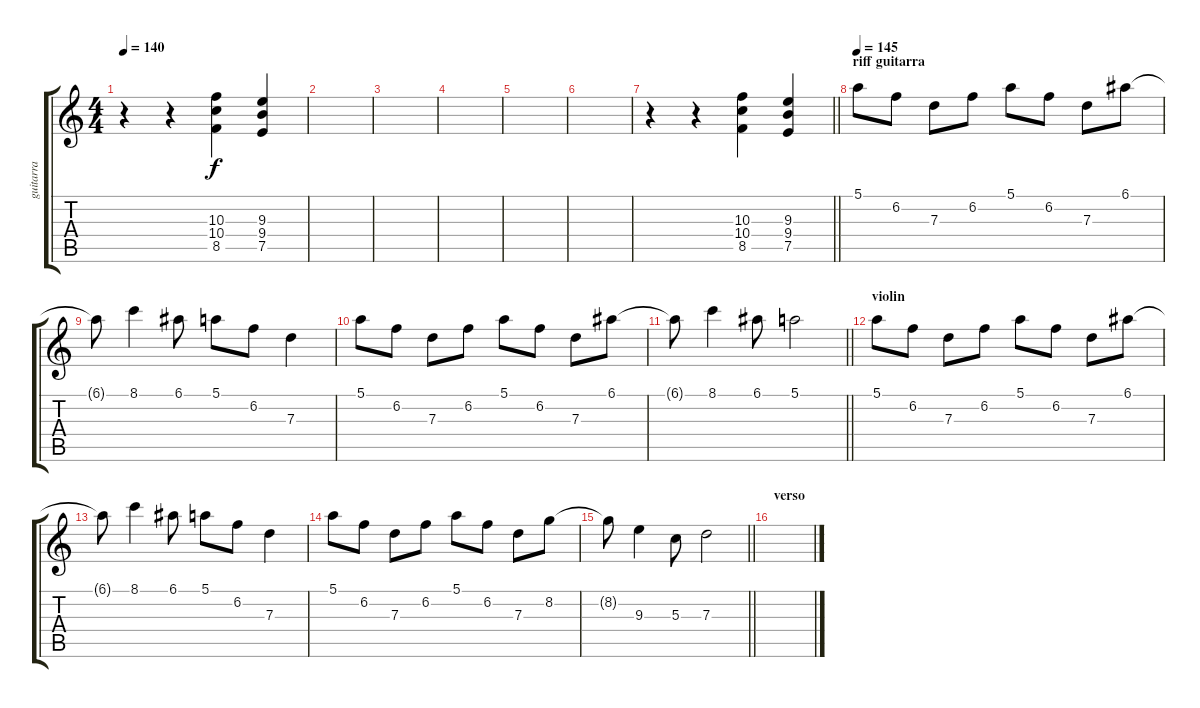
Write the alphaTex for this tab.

\track ("guitarra" "guitarra") {instrument distortionguitar}
\staff {score tabs}
\tuning (E4 B3 G3 D3 A2 E2) {hide}
\ts (4 4)
\tempo 140
\clef g2
\ks c
r.4{dy f} r.4 (10.3 10.4 8.5).4 (9.3 9.4 7.5).4 |
|
|
|
|
|
\barLineRight lightlight
r.4 r.4 (10.3 10.4 8.5).4 (9.3 9.4 7.5).4 |
\section ("" "riff guitarra")
\tempo 145
5.1.8{instrument overdrivenguitar} 6.2.8 7.3.8 6.2.8 5.1.8 6.2.8 7.3.8 6.1.8 |
6.1{t}.8 8.1.4 6.1.8 5.1.8 6.2.8 7.3.4 |
5.1.8{instrument overdrivenguitar} 6.2.8 7.3.8 6.2.8 5.1.8 6.2.8 7.3.8 6.1.8 |
\barLineRight lightlight
6.1{t}.8 8.1.4 6.1.8 5.1.2 |
\section ("" "violin")
5.1.8{instrument overdrivenguitar} 6.2.8 7.3.8 6.2.8 5.1.8 6.2.8 7.3.8 6.1.8 |
6.1{t}.8 8.1.4 6.1.8 5.1.8 6.2.8 7.3.4 |
5.1.8 6.2.8 7.3.8 6.2.8 5.1.8 6.2.8 7.3.8 8.2.8 |
\barLineRight lightlight
8.2{t}.8 9.3.4 5.3.8 7.3.2 |
\section ("" "verso")
